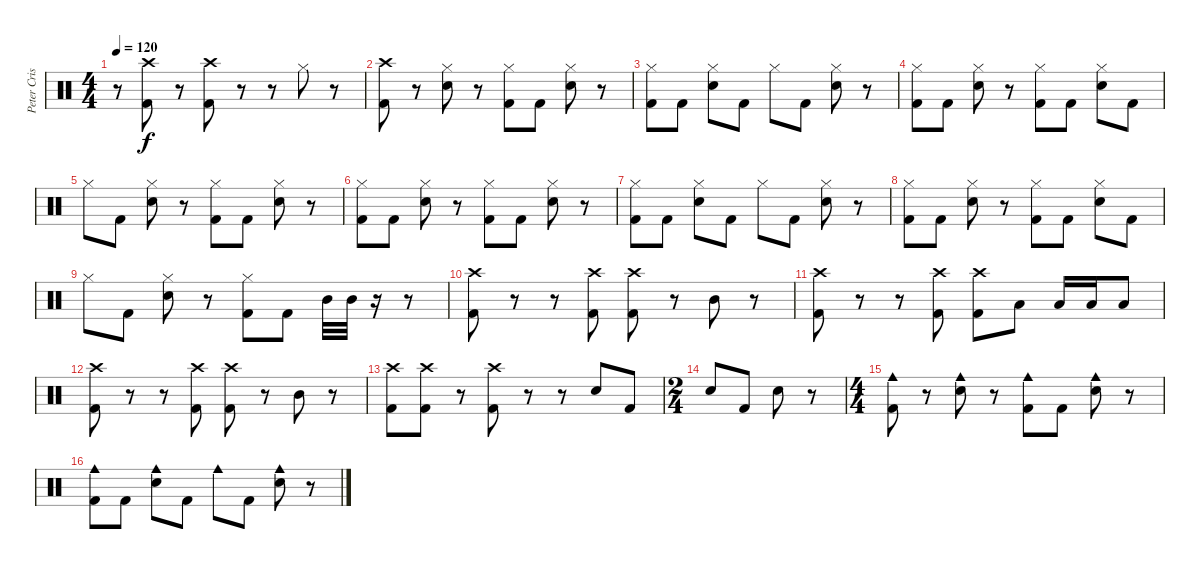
\track ("Peter Criss" "Peter Cris") {instrument percussion}
\staff {score}
\articulation defaults
\ts (4 4)
\tempo 120
\clef neutral
\ks c
r.8{dy f} ("Crash high (hit)" "Kick (hit) 2").8 r.8 ("Crash high (hit)" "Kick (hit) 2").8 r.8 r.8 "Hi-Hat (closed)".8 r.8 |
("Crash high (hit)" "Kick (hit) 2").8 r.8 ("Hi-Hat (closed)" "Electric Snare (hit)").8 r.8 ("Hi-Hat (closed)" "Kick (hit) 2").8 "Kick (hit) 2".8 ("Hi-Hat (closed)" "Electric Snare (hit)").8 r.8 |
("Hi-Hat (closed)" "Kick (hit) 2").8 "Kick (hit) 2".8 ("Hi-Hat (closed)" "Electric Snare (hit)").8 "Kick (hit) 2".8 "Hi-Hat (closed)".8 "Kick (hit) 2".8 ("Hi-Hat (closed)" "Electric Snare (hit)").8 r.8 |
("Hi-Hat (closed)" "Kick (hit) 2").8 "Kick (hit) 2".8 ("Hi-Hat (closed)" "Electric Snare (hit)").8 r.8 ("Hi-Hat (closed)" "Kick (hit) 2").8 "Kick (hit) 2".8 ("Hi-Hat (closed)" "Electric Snare (hit)").8 "Kick (hit) 2".8 |
"Hi-Hat (closed)".8 "Kick (hit) 2".8 ("Hi-Hat (closed)" "Electric Snare (hit)").8 r.8 ("Hi-Hat (closed)" "Kick (hit) 2").8 "Kick (hit) 2".8 ("Hi-Hat (closed)" "Electric Snare (hit)").8 r.8 |
("Hi-Hat (closed)" "Kick (hit) 2").8 "Kick (hit) 2".8 ("Hi-Hat (closed)" "Electric Snare (hit)").8 r.8 ("Hi-Hat (closed)" "Kick (hit) 2").8 "Kick (hit) 2".8 ("Hi-Hat (closed)" "Electric Snare (hit)").8 r.8 |
("Hi-Hat (closed)" "Kick (hit) 2").8 "Kick (hit) 2".8 ("Hi-Hat (closed)" "Electric Snare (hit)").8 "Kick (hit) 2".8 "Hi-Hat (closed)".8 "Kick (hit) 2".8 ("Hi-Hat (closed)" "Electric Snare (hit)").8 r.8 |
("Hi-Hat (closed)" "Kick (hit) 2").8 "Kick (hit) 2".8 ("Hi-Hat (closed)" "Electric Snare (hit)").8 r.8 ("Hi-Hat (closed)" "Kick (hit) 2").8 "Kick (hit) 2".8 ("Hi-Hat (closed)" "Electric Snare (hit)").8 "Kick (hit) 2".8 |
"Hi-Hat (closed)".8 "Kick (hit) 2".8 ("Hi-Hat (closed)" "Electric Snare (hit)").8 r.8 ("Hi-Hat (closed)" "Kick (hit) 2").8 "Kick (hit) 2".8 "Mid Tom (hit)".32 "Mid Tom (hit)".32 r.16 r.8 |
("Crash high (hit)" "Kick (hit) 2").8 r.8 r.8 ("Crash high (hit)" "Kick (hit) 2").8 ("Crash high (hit)" "Kick (hit) 2").8 r.8 "Mid Tom (hit)".8 r.8 |
("Crash high (hit)" "Kick (hit) 2").8 r.8 r.8 ("Crash high (hit)" "Kick (hit) 2").8 ("Crash high (hit)" "Kick (hit) 2").8 "Low Tom (hit)".8 "Low Tom (hit)".16 "Low Tom (hit)".16 "Low Tom (hit)".8 |
("Crash high (hit)" "Kick (hit) 2").8 r.8 r.8 ("Crash high (hit)" "Kick (hit) 2").8 ("Crash high (hit)" "Kick (hit) 2").8 r.8 "Mid Tom (hit)".8 r.8 |
("Crash high (hit)" "Kick (hit) 2").8 ("Crash high (hit)" "Kick (hit) 2").8 r.8 ("Crash high (hit)" "Kick (hit) 2").8 r.8 r.8 "Electric Snare (hit)".8 "Kick (hit) 2".8 |
\ts (2 4)
"Electric Snare (hit)".8 "Kick (hit) 2".8 "Electric Snare (hit)".8 r.8 |
\ts (4 4)
("Cowbell medium (hit)" "Kick (hit) 2").8 r.8 ("Cowbell medium (hit)" "Electric Snare (hit)").8 r.8 ("Cowbell medium (hit)" "Kick (hit) 2").8 "Kick (hit) 2".8 ("Cowbell medium (hit)" "Electric Snare (hit)").8 r.8 |
("Cowbell medium (hit)" "Kick (hit) 2").8 "Kick (hit) 2".8 ("Cowbell medium (hit)" "Electric Snare (hit)").8 "Kick (hit) 2".8 "Cowbell medium (hit)".8 "Kick (hit) 2".8 ("Cowbell medium (hit)" "Electric Snare (hit)").8 r.8
